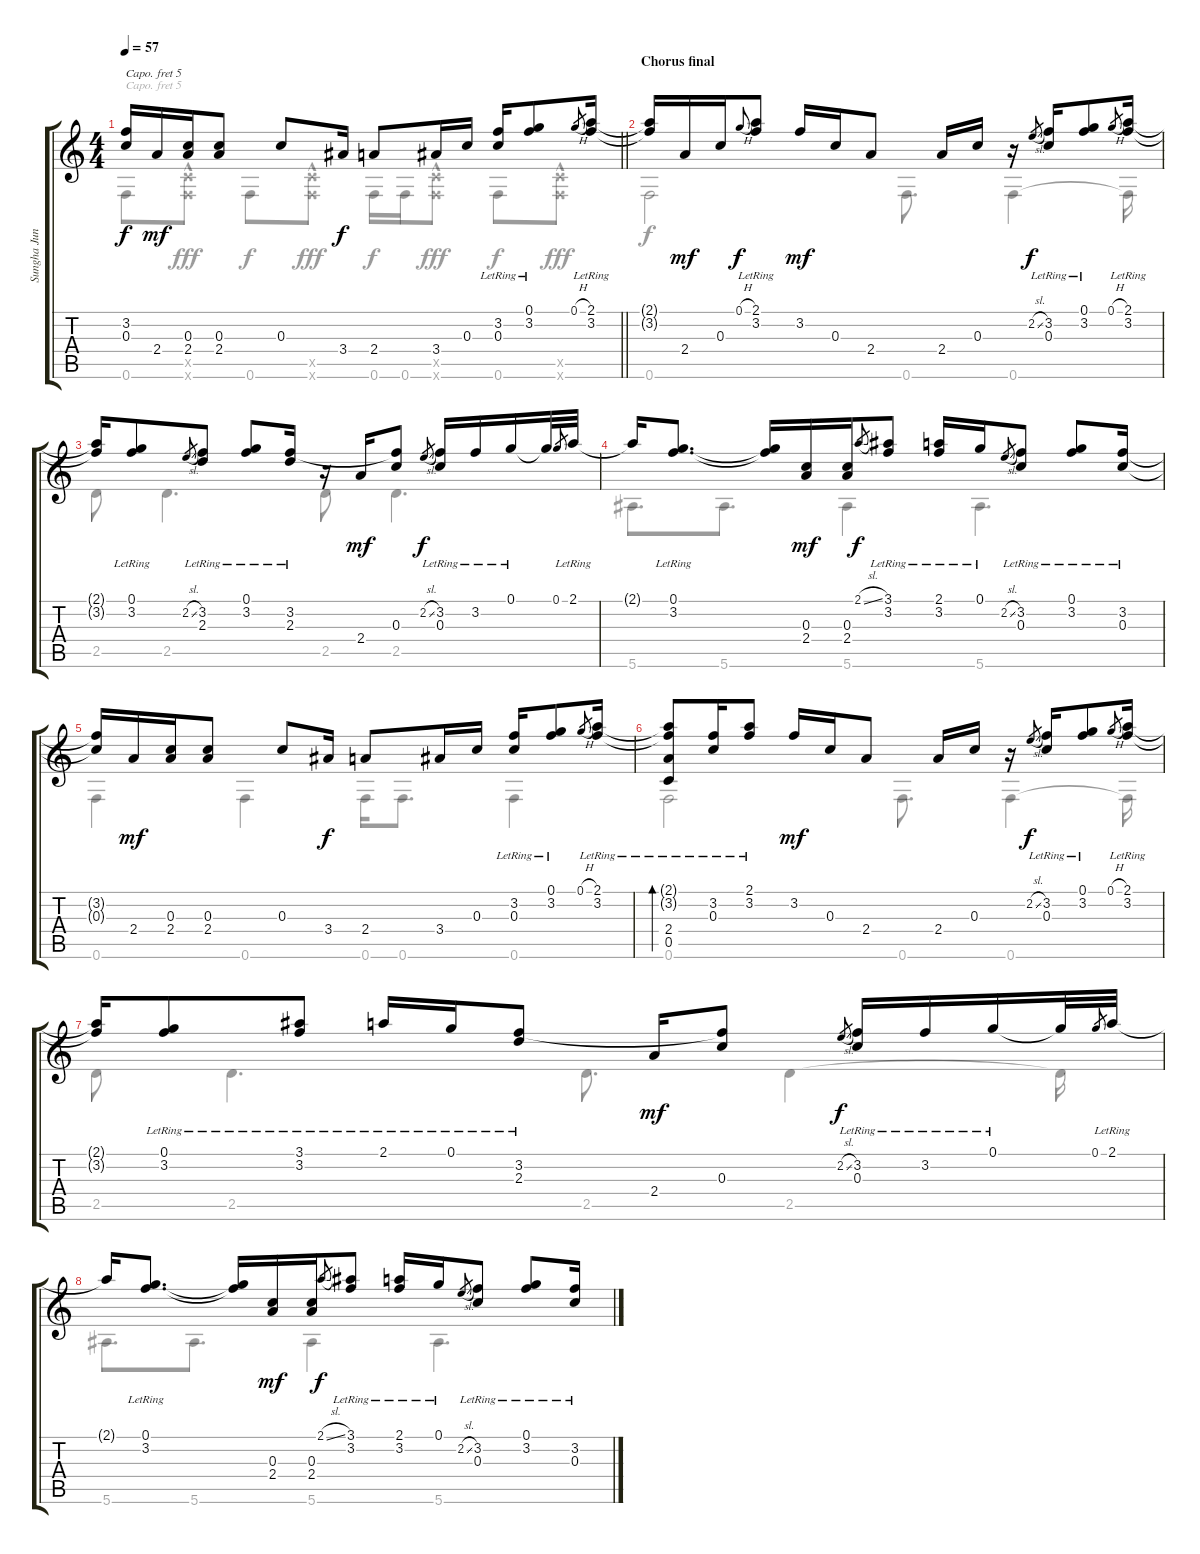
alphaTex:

\track ("Sungha Jung" "Sungha Jun") {instrument acousticguitarsteel}
\staff {score tabs}
\capo 5
\tuning (D4 A3 G3 D3 G2 C2) {hide}
\voice
\ts (4 4)
\tempo 57
\clef g2
\barLineRight lightlight
\ks c
(3.2{t} 0.3{t}).16{dy f} 2.4.16{dy mf} (0.3 2.4).16 (0.3 2.4).8 0.3.8 3.4.16{dy f} 2.4.8 3.4.16 0.3.16 (3.2{lr} 0.3{lr}).16 (0.1{lr} 3.2{lr}).8 0.1{h}.8{gr} (2.1{lr} 3.2{lr}).16 |
\section ("" "Chorus final")
(2.1{t} 3.2{t}).16 2.4.16{dy mf} 0.3.16 0.1{h}.8{gr onbeat dy f} (2.1{lr} 3.2{lr}).8 3.2.16{dy mf} 0.3.16 2.4.8 2.4.16 0.3.16 r.16 2.2{sl}.8{gr dy f} (3.2{lr} 0.3{lr}).16 (0.1{lr} 3.2{lr}).8 0.1{h}.8{gr} (2.1{lr} 3.2{lr}).16 |
(2.1{t} 3.2{t}).16 (0.1{lr} 3.2{lr}).8 2.2{sl}.8{gr} (3.2{lr} 2.3{lr}).8 (0.1{lr} 3.2{lr}).8 (3.2{lr} 2.3{lr}).16 r.16 2.4.16{dy mf} (3.2{t} 0.3).8 2.2{sl}.8{gr dy f} (3.2{lr} 0.3{lr}).16 3.2{lr}.16 0.1{lr}.16 0.1{t}.32 0.1.8{gr} 2.1{lr}.32 |
2.1{t}.16 (0.1{lr} 3.2{lr}).8{d} (0.1{t} 3.2{t}).16 (0.3 2.4).16{dy mf} (0.3 2.4).16 2.1{sl}.8{gr dy f} (3.1{lr} 3.2{lr}).8 (2.1{lr} 3.2{lr}).16 0.1{lr}.16 2.2{sl}.8{gr} (3.2{lr} 0.3{lr}).8 (0.1{lr} 3.2{lr}).8 (3.2{lr} 0.3{lr}).16 |
(3.2{t} 0.3{t}).16 2.4.16{dy mf} (0.3 2.4).16 (0.3 2.4).8 0.3.8 3.4.16{dy f} 2.4.8 3.4.16 0.3.16 (3.2{lr} 0.3{lr}).16 (0.1{lr} 3.2{lr}).8 0.1{h}.8{gr} (2.1{lr} 3.2{lr}).16 |
(2.1{t} 3.2{t} 2.4{lr} 0.5{lr}).8{bd 120} (3.2{lr} 0.3{lr}).16 (2.1{lr} 3.2{lr}).8 3.2.16{dy mf} 0.3.16 2.4.8 2.4.16 0.3.16 r.16 2.2{sl}.8{gr dy f} (3.2{lr} 0.3{lr}).16 (0.1{lr} 3.2{lr}).8 0.1{h}.8{gr} (2.1{lr} 3.2{lr}).16 |
(2.1{t} 3.2{t}).16 (0.1{lr} 3.2{lr}).8 (3.1{lr} 3.2{lr}).8 2.1{lr}.16 0.1{lr}.16 (3.2{lr} 2.3{lr}).8 2.4.16{dy mf} (3.2{t} 0.3).8 2.2{sl}.8{gr dy f} (3.2{lr} 0.3{lr}).16 3.2{lr}.16 0.1{lr}.16 0.1{t}.32 0.1.8{gr} 2.1{lr}.32 |
2.1{t}.16 (0.1{lr} 3.2{lr}).8{d} (0.1{t} 3.2{t}).16 (0.3 2.4).16{dy mf} (0.3 2.4).16 2.1{sl}.8{gr dy f} (3.1{lr} 3.2{lr}).8 (2.1{lr} 3.2{lr}).16 0.1{lr}.16 2.2{sl}.8{gr} (3.2{lr} 0.3{lr}).8 (0.1{lr} 3.2{lr}).8 (3.2{lr} 0.3{lr}).16
\voice
\clef g2
\ottava regular
\simile none
\barLineRight lightlight
\ks c
0.6.8{dy f} (0.5{hac x} 0.6{hac x}).8{dy fff} 0.6.8{dy f} (0.5{hac x} 0.6{hac x}).8{dy fff} 0.6.16{dy f} 0.6.16 (0.5{hac x} 0.6{hac x}).8{dy fff} 0.6.8{dy f} (0.5{hac x} 0.6{hac x}).8{dy fff} |
0.6.2{dy f} 0.6.8{d} 0.6.4 0.6{t}.16 |
2.5.8 2.5.4{d} 2.5.8 2.5.4{d} |
5.6.8{d} 5.6.8{d} 5.6.4 5.6.4{d} |
0.6.4 0.6.4 0.6.16 0.6.8{d} 0.6.4 |
0.6.2 0.6.8{d} 0.6.4 0.6{t}.16 |
2.5.8 2.5.4{d} 2.5.8{d} 2.5.4 2.5{t}.16 |
5.6.8{d} 5.6.8{d} 5.6.4 5.6.4{d}
